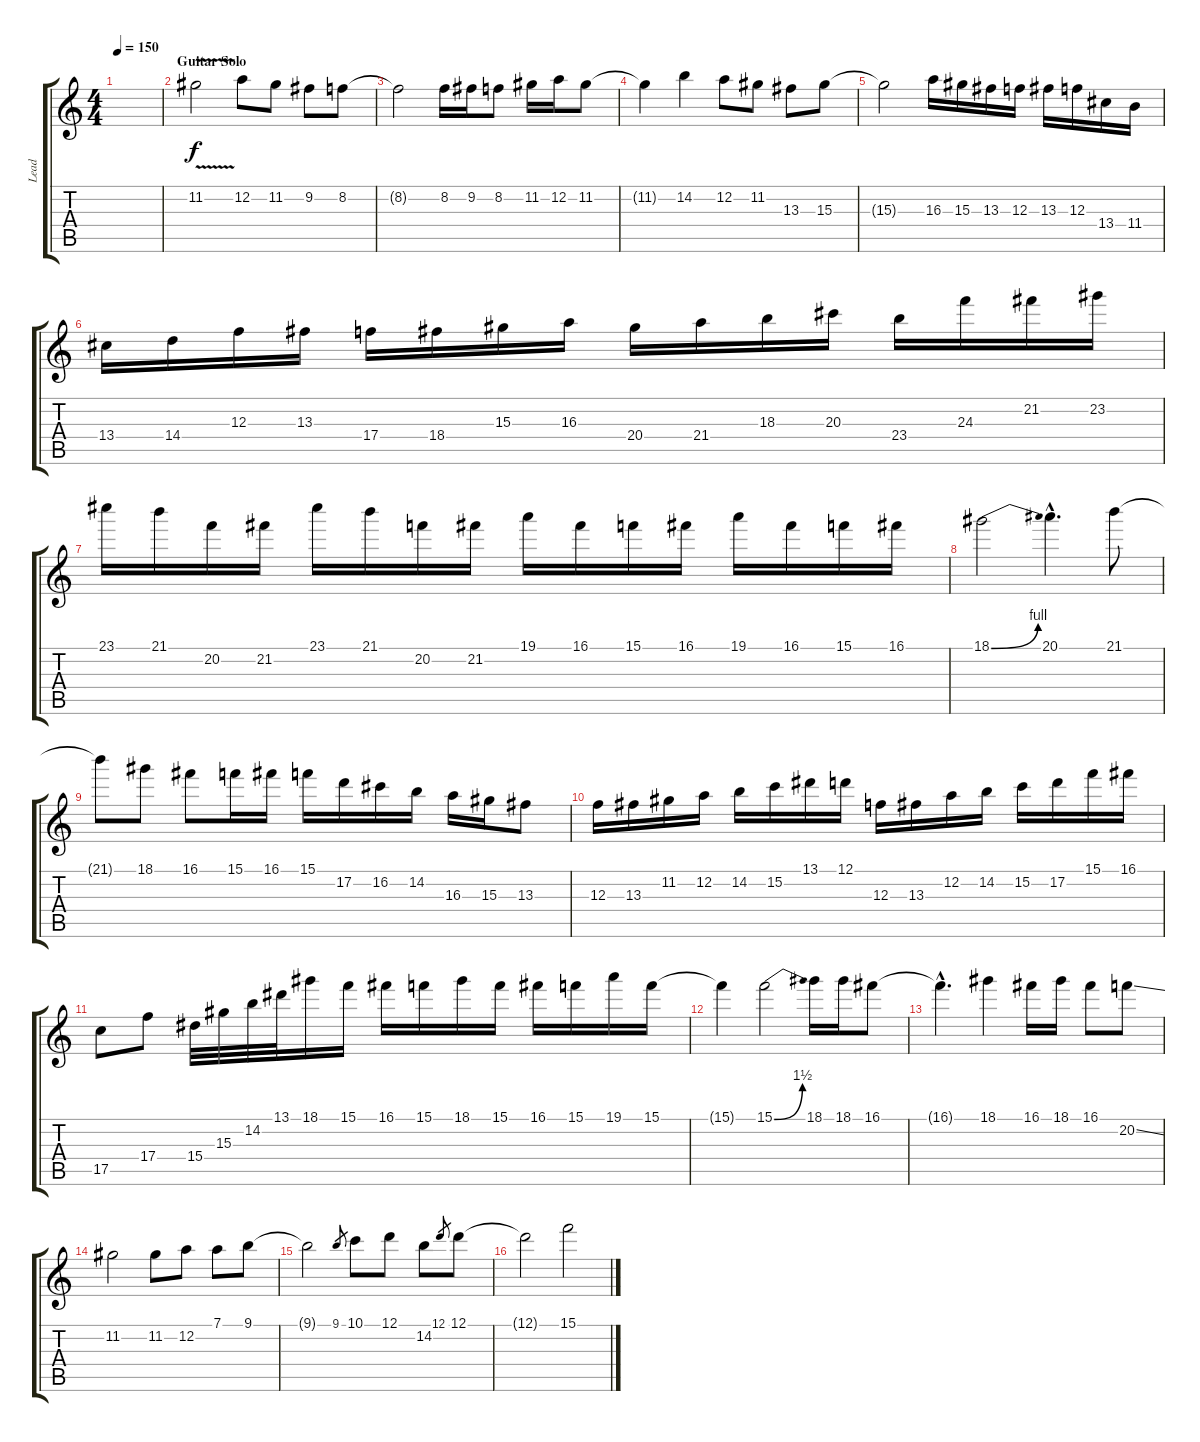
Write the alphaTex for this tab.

\track ("Lead" "Lead") {instrument overdrivenguitar}
\staff {score tabs}
\tuning (D4 A3 F3 C3 G2 D2) {hide}
\ts (4 4)
\tempo 150
\clef g2
\ks c
|
\section ("" "Guitar Solo")
11.2{v}.2 12.2.8 11.2.8 9.2.8 8.2.8 |
8.2{t}.2 8.2.16 9.2.16 8.2.8 11.2.16 12.2.16 11.2.8 |
11.2{t}.4 14.2.4 12.2.8 11.2.8 13.3.8 15.3.8 |
15.3{t}.2 16.3.16 15.3.16 13.3.16 12.3.16 13.3.16 12.3.16 13.4.16 11.4.16 |
13.4.16 14.4.16 12.3.16 13.3.16 17.4.16 18.4.16 15.3.16 16.3.16 20.4.16 21.4.16 18.3.16 20.3.16 23.4.16 24.3.16 21.2.16 23.2.16 |
23.1.16 21.1.16 20.2.16 21.2.16 23.1.16 21.1.16 20.2.16 21.2.16 19.1.16 16.1.16 15.1.16 16.1.16 19.1.16 16.1.16 15.1.16 16.1.16 |
18.1{be (bend 0 0 60 4)}.2 20.1{hac}.4{d} 21.1.8 |
21.1{t}.8 18.1.8 16.1.8 15.1.16 16.1.16 15.1.16 17.2.16 16.2.16 14.2.16 16.3.16 15.3.16 13.3.8 |
12.3.16 13.3.16 11.2.16 12.2.16 14.2.16 15.2.16 13.1.16 12.1.16 12.3.16 13.3.16 12.2.16 14.2.16 15.2.16 17.2.16 15.1.16 16.1.16 |
17.5.8 17.4.8 15.4.32 15.3.32 14.2.32 13.1.32 18.1.16 15.1.16 16.1.16 15.1.16 18.1.16 15.1.16 16.1.16 15.1.16 19.1.16 15.1.16 |
15.1{t}.4 15.1{be (bend 0 0 60 6)}.2 18.1.16 18.1.16 16.1.8 |
16.1{hac t}.4{d} 18.1.4 16.1.16 18.1.16 16.1.8 20.2{ss}.8 |
11.2.2 11.2.8 12.2.8 7.1.8 9.1.8 |
9.1{t}.2 9.1.8{gr} 10.1.8 12.1.8 14.2.8 12.1.8{gr} 12.1.8 |
12.1{t}.2 15.1.2
